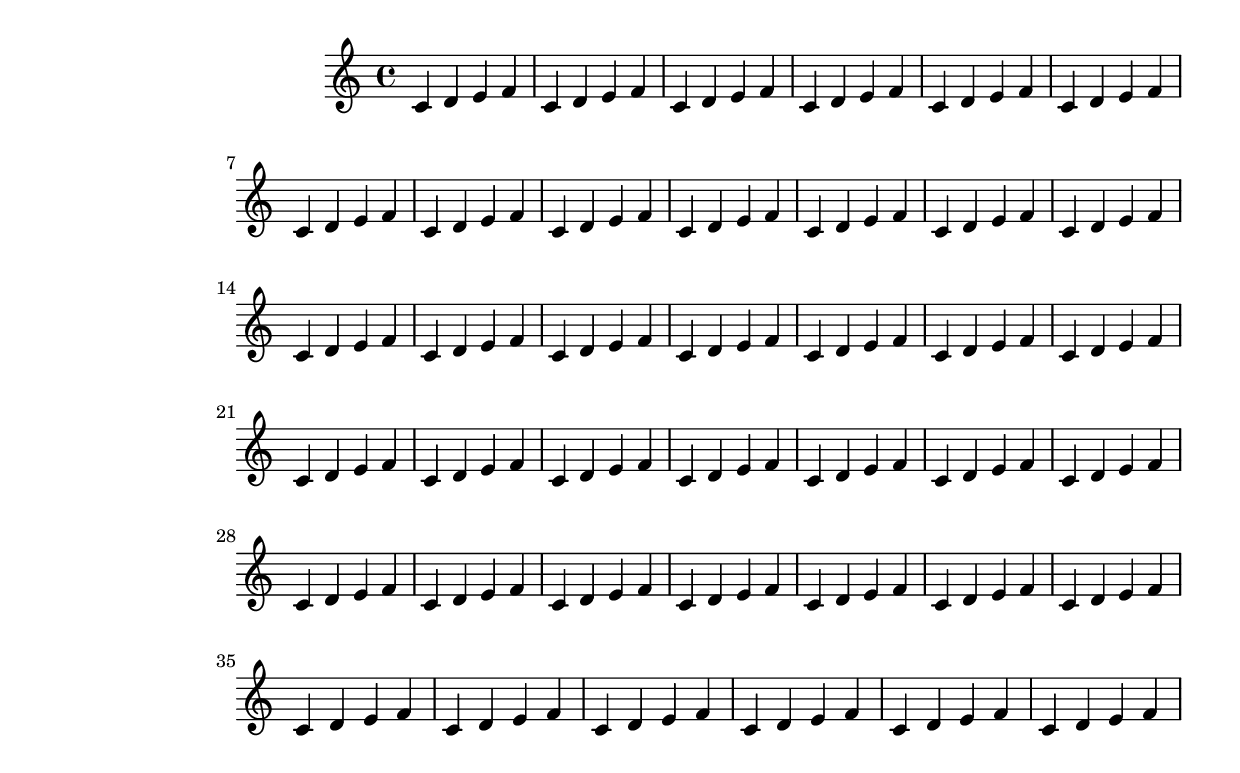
\version "2.14.0"

\header {
  texidoc = "Here only left-margin is given, right-margin will remain default."
}

someNotes = \relative c' { \repeat unfold 40 { c4 d e f } }

\paper {
  #(set-paper-size (ly:get-option 'paper-size))
  left-margin = 40 \mm
}

\book {
  \score { \someNotes }
}
